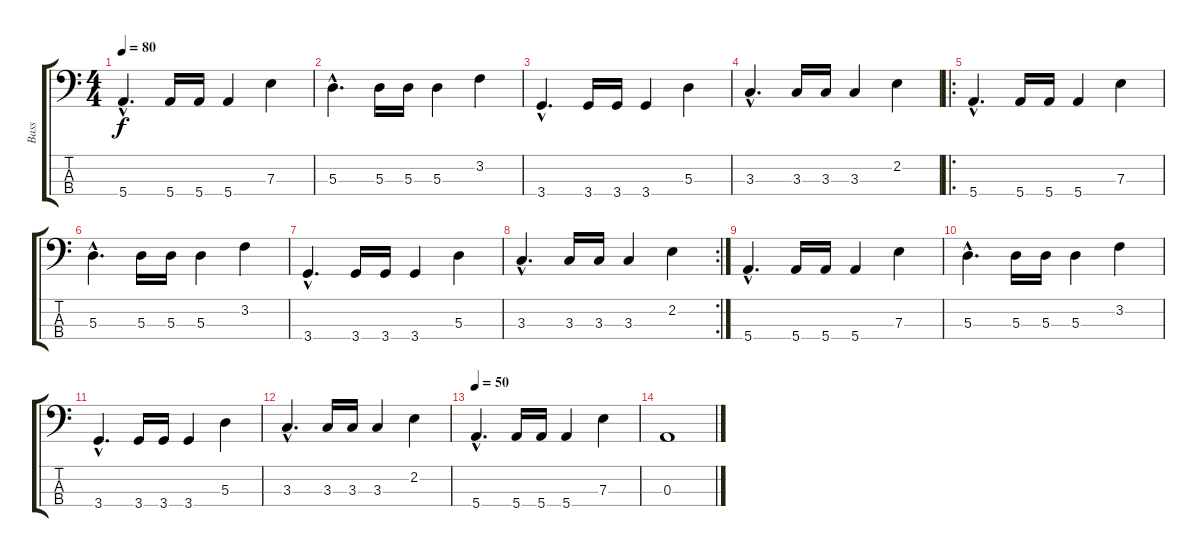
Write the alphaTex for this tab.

\track ("Bass" "Bass") {instrument electricbassfinger}
\staff {score tabs}
\tuning (G2 D2 A1 E1) {hide}
\ts (4 4)
\tempo 80
\clef f4
\ks c
5.4{hac}.4{d dy f} 5.4.16 5.4.16 5.4.4 7.3.4 |
5.3{hac}.4{d} 5.3.16 5.3.16 5.3.4 3.2.4 |
3.4{hac}.4{d} 3.4.16 3.4.16 3.4.4 5.3.4 |
3.3{hac}.4{d} 3.3.16 3.3.16 3.3.4 2.2.4 |
\ro
5.4{hac}.4{d} 5.4.16 5.4.16 5.4.4 7.3.4 |
5.3{hac}.4{d} 5.3.16 5.3.16 5.3.4 3.2.4 |
3.4{hac}.4{d} 3.4.16 3.4.16 3.4.4 5.3.4 |
\rc 2
3.3{hac}.4{d} 3.3.16 3.3.16 3.3.4 2.2.4 |
5.4{hac}.4{d} 5.4.16 5.4.16 5.4.4 7.3.4 |
5.3{hac}.4{d} 5.3.16 5.3.16 5.3.4 3.2.4 |
3.4{hac}.4{d} 3.4.16 3.4.16 3.4.4 5.3.4 |
3.3{hac}.4{d} 3.3.16 3.3.16 3.3.4 2.2.4 |
\tempo 50
5.4{hac}.4{d} 5.4.16 5.4.16 5.4.4 7.3.4 |
0.3.1
